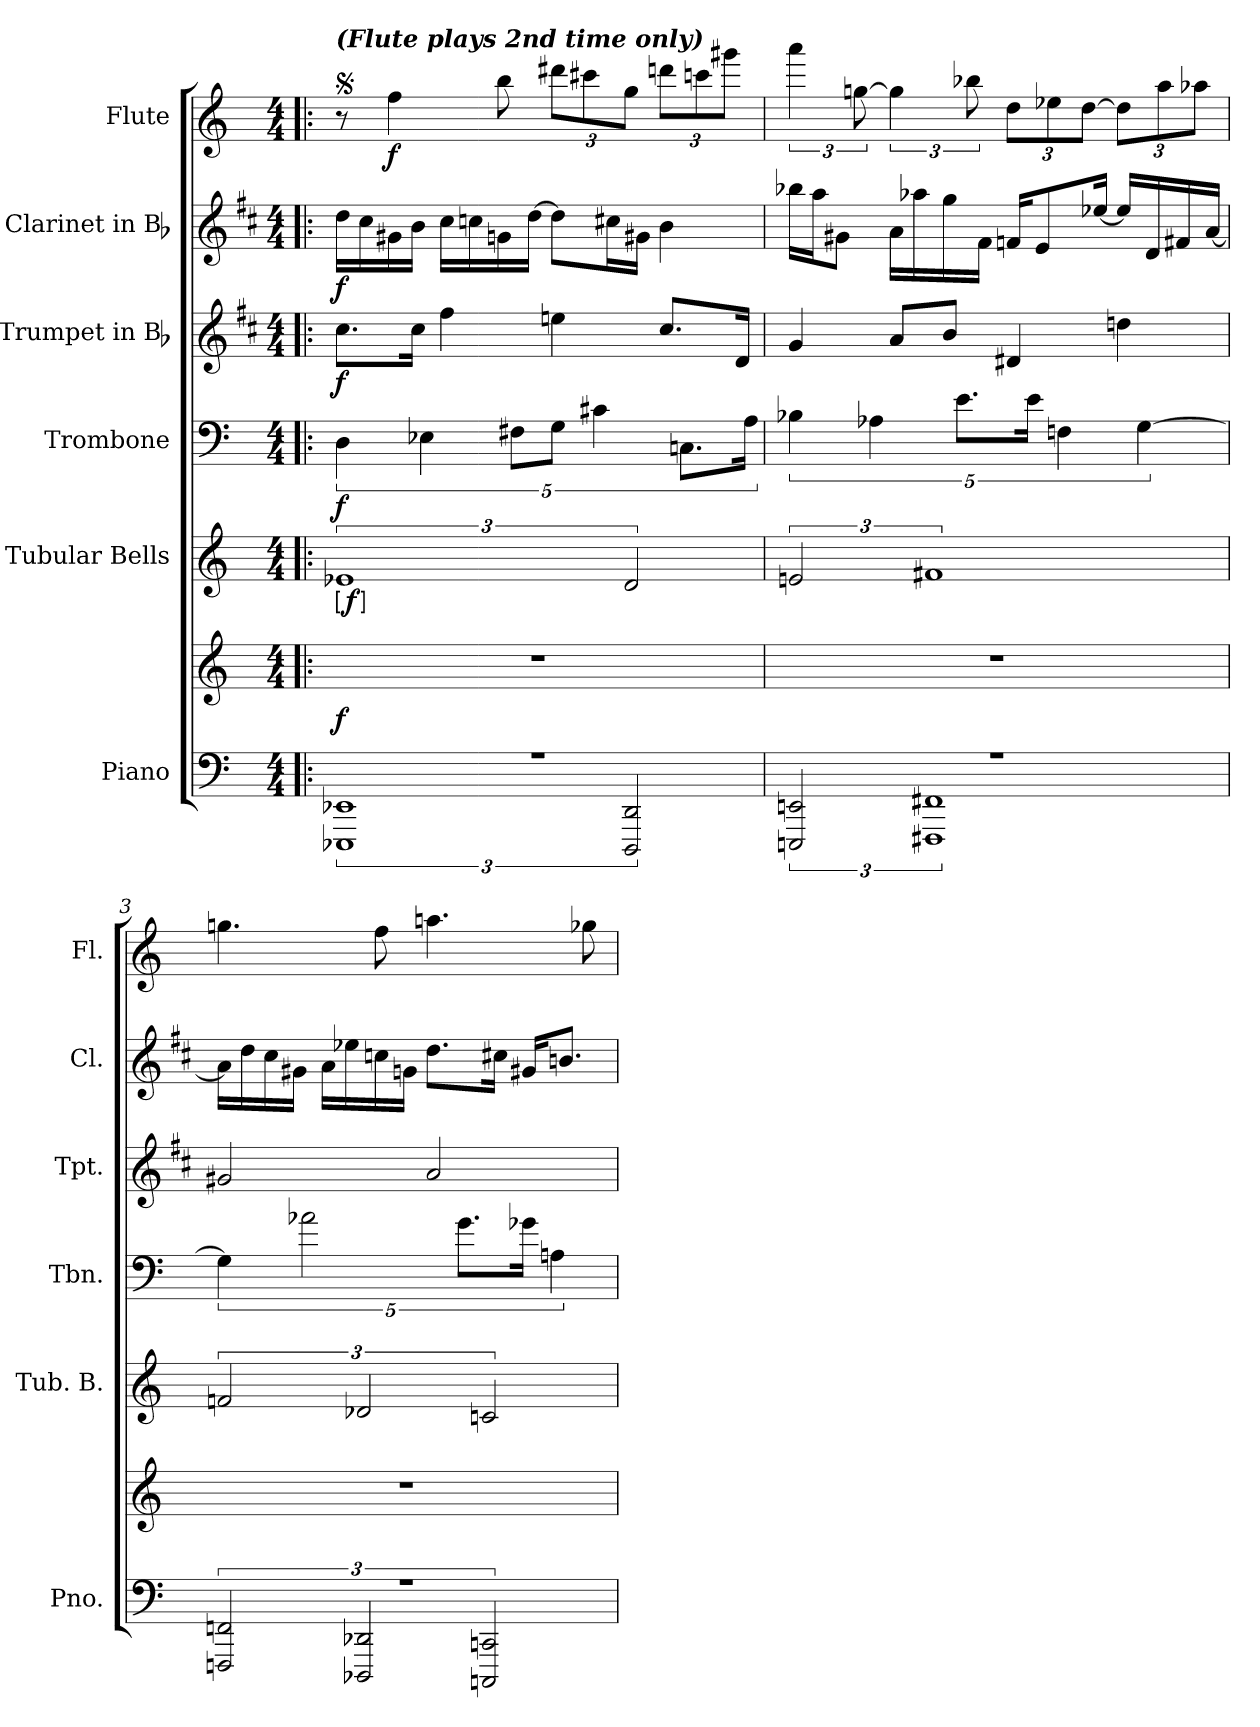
**kern	**kern	**dynam	**kern	**dynam	**kern	**dynam	**kern	**dynam	**kern	**dynam	**kern	**dynam
*part6	*part6	*part6	*part5	*part5	*part4	*part4	*part3	*part3	*part2	*part2	*part1	*part1
*staff7	*staff6	*staff6/7	*staff5	*staff5	*staff4	*staff4	*staff3	*staff3	*staff2	*staff2	*staff1	*staff1
*I"Piano	*	*	*I"Tubular Bells	*	*I"Trombone	*	*I"Trumpet in Bb	*	*I"Clarinet in Bb	*	*I"Flute	*
*I'Pno.	*	*	*I'Tub. B.	*	*I'Tbn.	*	*I'Tpt.	*	*I'Cl.	*	*I'Fl.	*
*clefF4	*clefG2	*	*clefG2	*	*clefF4	*	*clefG2	*	*clefG2	*	*clefG2	*
*	*	*	*	*	*	*	*ITrd1c2	*	*ITrd1c2	*	*	*
*k[]	*k[]	*	*k[]	*	*k[]	*	*k[]	*	*k[]	*	*k[]	*
*C:	*C:	*	*C:	*	*C:	*	*C:	*	*C:	*	*C:	*
*M4/4	*M4/4	*	*M4/4	*	*M4/4	*	*M4/4	*	*M4/4	*	*M4/4	*
=1!|:	=1!|:	=1!|:	=1!|:	=1!|:	=1!|:	=1!|:	=1!|:	=1!|:	=1!|:	=1!|:	=1!|:	=1!|:
*^	*	*	*	*	*	*	*	*	*	*	*	*
!	!	!	!	!	!	!	!	!	!	!	!	!LO:TX:a:Bi:t=(Flute plays 2nd time only)	!
!	!	!	!	!	!	!	!	!	!	!	!	!LO:TX:a:t=[segno]	!
!	!	!	!	!	!LO:DY:ed=brack	!	!	!	!	!	!	!	!
1rA	3%2EEE-X 3%2EE-X	1r	f	3%2e-X	f	5D	f	8.bL	f	16ccLL	f	8r	.
.	.	.	.	.	.	.	.	.	.	16b	.	.	.
.	.	.	.	.	.	.	.	.	.	16f#X	.	4ff	f
.	.	.	.	.	.	.	.	16bJk	.	16aJJ	.	.	.
.	.	.	.	.	.	5E-X	.	.	.	.	.	.	.
.	.	.	.	.	.	.	.	4ee	.	16bLL	.	.	.
.	.	.	.	.	.	.	.	.	.	16b-X	.	.	.
.	.	.	.	.	.	.	.	.	.	16fn	.	8bb	.
.	.	.	.	.	.	10F#XL	.	.	.	.	.	.	.
.	.	.	.	.	.	.	.	.	.	[16ccJJ	.	.	.
.	.	.	.	.	.	10GJ	.	4ddn	.	8ccL]	.	12ddd#XL	.
.	.	.	.	.	.	.	.	.	.	.	.	12ccc#X	.
.	.	.	.	.	.	5c#X	.	.	.	.	.	.	.
.	.	.	.	.	.	.	.	.	.	16bnL	.	.	.
.	3DDD/ 3DD/	.	.	3d	.	.	.	.	.	.	.	12ggJ	.
.	.	.	.	.	.	.	.	.	.	16f#XJJ	.	.	.
.	.	.	.	.	.	.	.	8.bL	.	4a	.	12dddnL	.
.	.	.	.	.	.	10.CnL	.	.	.	.	.	.	.
.	.	.	.	.	.	.	.	.	.	.	.	12cccn	.
.	.	.	.	.	.	.	.	.	.	.	.	12ggg#XJ	.
.	.	.	.	.	.	.	.	16cJk	.	.	.	.	.
.	.	.	.	.	.	20AJk	.	.	.	.	.	.	.
=2	=2	=2	=2	=2	=2	=2	=2	=2	=2	=2	=2	=2	=2
1rA	3EEEn/ 3EEn/	1r	.	3en	.	5B-X	.	4f	.	16aa-XLL	.	6aaa	.
.	.	.	.	.	.	.	.	.	.	16ggJ	.	.	.
.	.	.	.	.	.	.	.	.	.	8f#XJ	.	.	.
.	.	.	.	.	.	.	.	.	.	.	.	[12ggn	.
.	.	.	.	.	.	5A-X	.	.	.	.	.	.	.
.	.	.	.	.	.	.	.	8gL	.	16gLL	.	6gg]	.
.	.	.	.	.	.	.	.	.	.	16gg-X	.	.	.
.	3%2FFF#X 3%2FF#X	.	.	3%2f#X	.	.	.	.	.	.	.	.	.
.	.	.	.	.	.	.	.	8aJ	.	16ff	.	.	.
.	.	.	.	.	.	10.eL	.	.	.	.	.	.	.
.	.	.	.	.	.	.	.	.	.	.	.	12bb-X	.
.	.	.	.	.	.	.	.	.	.	16eJJ	.	.	.
.	.	.	.	.	.	.	.	4c#X	.	16e-XKL	.	12ddL	.
.	.	.	.	.	.	20eJk	.	.	.	.	.	.	.
.	.	.	.	.	.	.	.	.	.	8d	.	.	.
.	.	.	.	.	.	.	.	.	.	.	.	12ee-X	.
.	.	.	.	.	.	5Fn	.	.	.	.	.	.	.
.	.	.	.	.	.	.	.	.	.	.	.	[12ddJ	.
.	.	.	.	.	.	.	.	.	.	[16dd-XJk	.	.	.
.	.	.	.	.	.	.	.	4ccn	.	16dd-LL]	.	12ddL]	.
.	.	.	.	.	.	[5G	.	.	.	.	.	.	.
.	.	.	.	.	.	.	.	.	.	16c	.	.	.
.	.	.	.	.	.	.	.	.	.	.	.	12aa	.
.	.	.	.	.	.	.	.	.	.	16en	.	.	.
.	.	.	.	.	.	.	.	.	.	.	.	12aa-XJ	.
.	.	.	.	.	.	.	.	.	.	[16gJJ	.	.	.
=3	=3	=3	=3	=3	=3	=3	=3	=3	=3	=3	=3	=3	=3
1rA	3FFFn/ 3FFn/	1r	.	3fn	.	5G]	.	2f#X	.	16gLL]	.	4.ggn	.
.	.	.	.	.	.	.	.	.	.	16cc	.	.	.
.	.	.	.	.	.	.	.	.	.	16b	.	.	.
.	.	.	.	.	.	.	.	.	.	16f#XJJ	.	.	.
.	.	.	.	.	.	5%2a-X	.	.	.	.	.	.	.
.	.	.	.	.	.	.	.	.	.	16gLL	.	.	.
.	.	.	.	.	.	.	.	.	.	16dd-X	.	.	.
.	3DDD-X/ 3DD-X/	.	.	3d-X	.	.	.	.	.	.	.	.	.
.	.	.	.	.	.	.	.	.	.	16b-X	.	8ff	.
.	.	.	.	.	.	.	.	.	.	16fnJJ	.	.	.
.	.	.	.	.	.	.	.	2g	.	8.ccL	.	4.aan	.
.	.	.	.	.	.	10.gL	.	.	.	.	.	.	.
.	3CCCn/ 3CCn/	.	.	3cn	.	.	.	.	.	.	.	.	.
.	.	.	.	.	.	.	.	.	.	16bnJk	.	.	.
.	.	.	.	.	.	20g-XJk	.	.	.	16f#XKL	.	.	.
.	.	.	.	.	.	5An	.	.	.	.	.	.	.
.	.	.	.	.	.	.	.	.	.	8.anJ	.	.	.
.	.	.	.	.	.	.	.	.	.	.	.	8gg-X	.
*v	*v	*	*	*	*	*	*	*	*	*	*	*	*
=	=	=	=	=	=	=	=	=	=	=	=	=
*-	*-	*-	*-	*-	*-	*-	*-	*-	*-	*-	*-	*-
